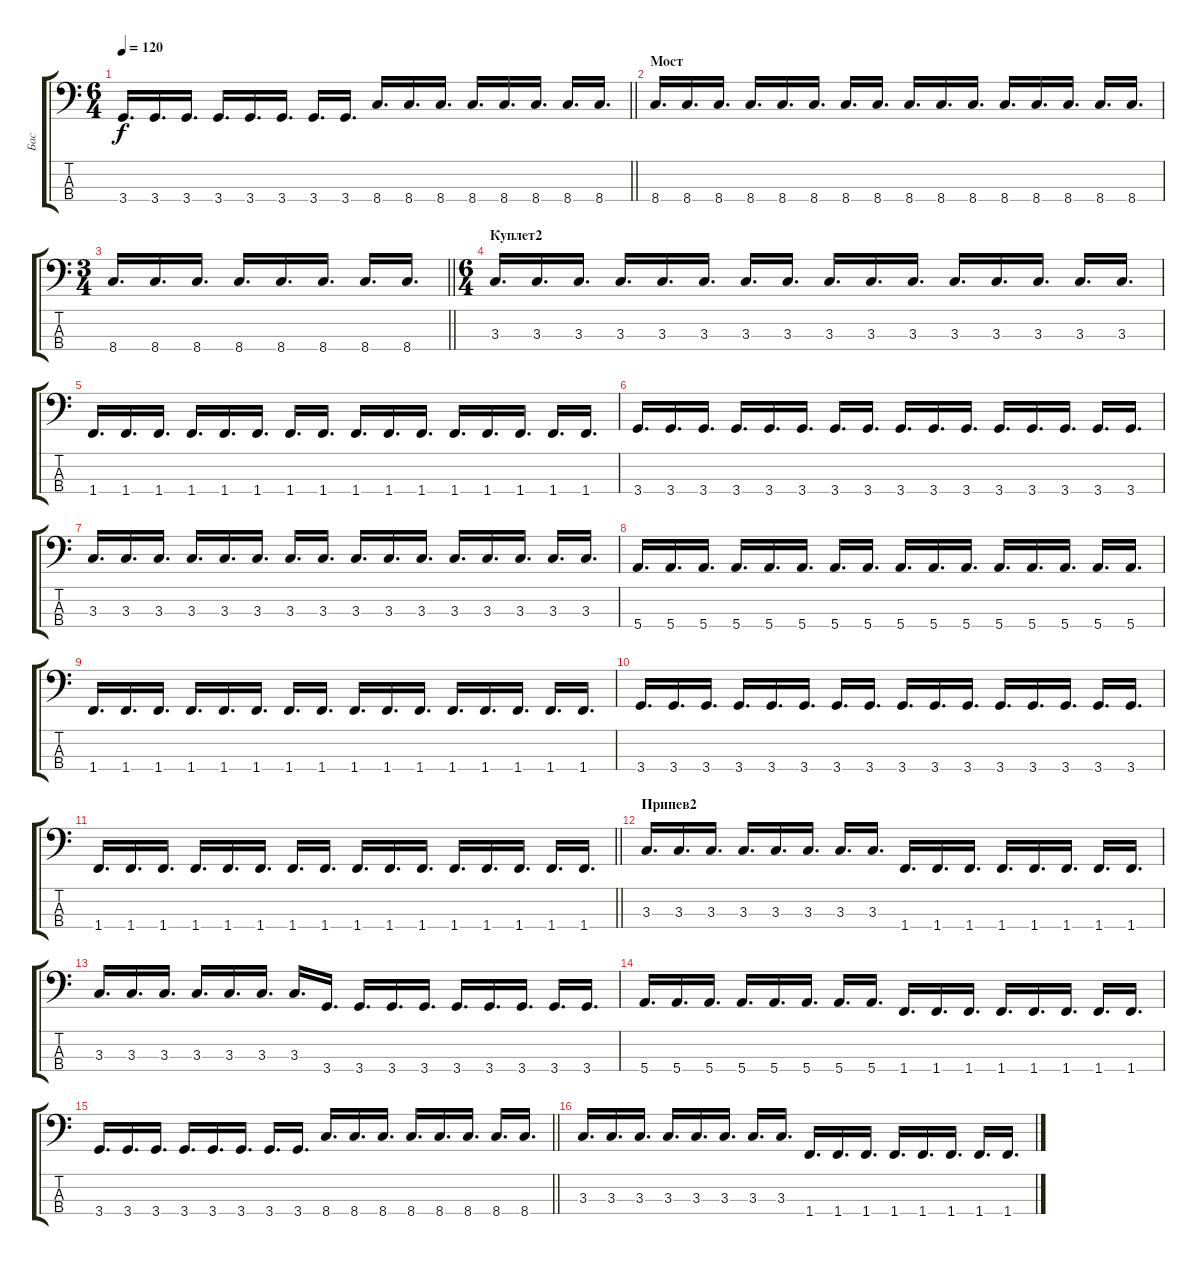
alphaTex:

\track ("Бас" "Бас") {instrument electricbasspick}
\staff {score tabs}
\tuning (G2 D2 A1 E1) {hide}
\ts (6 4)
\tempo 120
\clef f4
\barLineRight lightlight
\ks c
3.4.16{d dy f} 3.4.16{d} 3.4.16{d} 3.4.16{d} 3.4.16{d} 3.4.16{d} 3.4.16{d} 3.4.16{d} 8.4.16{d} 8.4.16{d} 8.4.16{d} 8.4.16{d} 8.4.16{d} 8.4.16{d} 8.4.16{d} 8.4.16{d} |
\section ("" "Мост")
8.4.16{d} 8.4.16{d} 8.4.16{d} 8.4.16{d} 8.4.16{d} 8.4.16{d} 8.4.16{d} 8.4.16{d} 8.4.16{d} 8.4.16{d} 8.4.16{d} 8.4.16{d} 8.4.16{d} 8.4.16{d} 8.4.16{d} 8.4.16{d} |
\ts (3 4)
\barLineRight lightlight
8.4.16{d} 8.4.16{d} 8.4.16{d} 8.4.16{d} 8.4.16{d} 8.4.16{d} 8.4.16{d} 8.4.16{d} |
\ts (6 4)
\section ("" "Куплет2")
3.3.16{d} 3.3.16{d} 3.3.16{d} 3.3.16{d} 3.3.16{d} 3.3.16{d} 3.3.16{d} 3.3.16{d} 3.3.16{d} 3.3.16{d} 3.3.16{d} 3.3.16{d} 3.3.16{d} 3.3.16{d} 3.3.16{d} 3.3.16{d} |
1.4.16{d} 1.4.16{d} 1.4.16{d} 1.4.16{d} 1.4.16{d} 1.4.16{d} 1.4.16{d} 1.4.16{d} 1.4.16{d} 1.4.16{d} 1.4.16{d} 1.4.16{d} 1.4.16{d} 1.4.16{d} 1.4.16{d} 1.4.16{d} |
3.4.16{d} 3.4.16{d} 3.4.16{d} 3.4.16{d} 3.4.16{d} 3.4.16{d} 3.4.16{d} 3.4.16{d} 3.4.16{d} 3.4.16{d} 3.4.16{d} 3.4.16{d} 3.4.16{d} 3.4.16{d} 3.4.16{d} 3.4.16{d} |
3.3.16{d} 3.3.16{d} 3.3.16{d} 3.3.16{d} 3.3.16{d} 3.3.16{d} 3.3.16{d} 3.3.16{d} 3.3.16{d} 3.3.16{d} 3.3.16{d} 3.3.16{d} 3.3.16{d} 3.3.16{d} 3.3.16{d} 3.3.16{d} |
5.4.16{d} 5.4.16{d} 5.4.16{d} 5.4.16{d} 5.4.16{d} 5.4.16{d} 5.4.16{d} 5.4.16{d} 5.4.16{d} 5.4.16{d} 5.4.16{d} 5.4.16{d} 5.4.16{d} 5.4.16{d} 5.4.16{d} 5.4.16{d} |
1.4.16{d} 1.4.16{d} 1.4.16{d} 1.4.16{d} 1.4.16{d} 1.4.16{d} 1.4.16{d} 1.4.16{d} 1.4.16{d} 1.4.16{d} 1.4.16{d} 1.4.16{d} 1.4.16{d} 1.4.16{d} 1.4.16{d} 1.4.16{d} |
3.4.16{d} 3.4.16{d} 3.4.16{d} 3.4.16{d} 3.4.16{d} 3.4.16{d} 3.4.16{d} 3.4.16{d} 3.4.16{d} 3.4.16{d} 3.4.16{d} 3.4.16{d} 3.4.16{d} 3.4.16{d} 3.4.16{d} 3.4.16{d} |
\barLineRight lightlight
1.4.16{d} 1.4.16{d} 1.4.16{d} 1.4.16{d} 1.4.16{d} 1.4.16{d} 1.4.16{d} 1.4.16{d} 1.4.16{d} 1.4.16{d} 1.4.16{d} 1.4.16{d} 1.4.16{d} 1.4.16{d} 1.4.16{d} 1.4.16{d} |
\section ("" "Припев2")
3.3.16{d} 3.3.16{d} 3.3.16{d} 3.3.16{d} 3.3.16{d} 3.3.16{d} 3.3.16{d} 3.3.16{d} 1.4.16{d} 1.4.16{d} 1.4.16{d} 1.4.16{d} 1.4.16{d} 1.4.16{d} 1.4.16{d} 1.4.16{d} |
3.3.16{d} 3.3.16{d} 3.3.16{d} 3.3.16{d} 3.3.16{d} 3.3.16{d} 3.3.16{d} 3.4.16{d} 3.4.16{d} 3.4.16{d} 3.4.16{d} 3.4.16{d} 3.4.16{d} 3.4.16{d} 3.4.16{d} 3.4.16{d} |
5.4.16{d} 5.4.16{d} 5.4.16{d} 5.4.16{d} 5.4.16{d} 5.4.16{d} 5.4.16{d} 5.4.16{d} 1.4.16{d} 1.4.16{d} 1.4.16{d} 1.4.16{d} 1.4.16{d} 1.4.16{d} 1.4.16{d} 1.4.16{d} |
\barLineRight lightlight
3.4.16{d} 3.4.16{d} 3.4.16{d} 3.4.16{d} 3.4.16{d} 3.4.16{d} 3.4.16{d} 3.4.16{d} 8.4.16{d} 8.4.16{d} 8.4.16{d} 8.4.16{d} 8.4.16{d} 8.4.16{d} 8.4.16{d} 8.4.16{d} |
3.3.16{d} 3.3.16{d} 3.3.16{d} 3.3.16{d} 3.3.16{d} 3.3.16{d} 3.3.16{d} 3.3.16{d} 1.4.16{d} 1.4.16{d} 1.4.16{d} 1.4.16{d} 1.4.16{d} 1.4.16{d} 1.4.16{d} 1.4.16{d}
